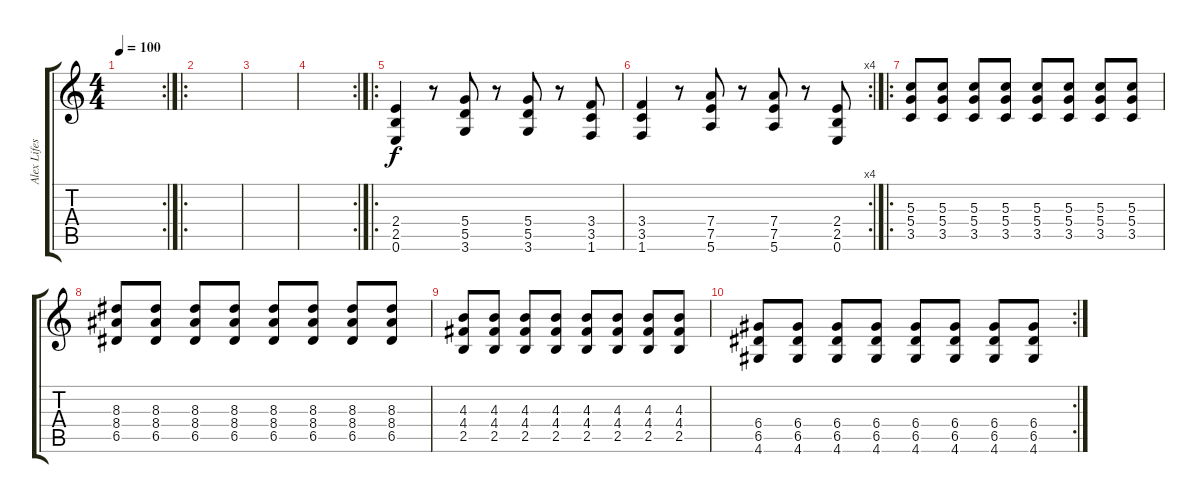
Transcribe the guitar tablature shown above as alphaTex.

\track ("Alex Lifeson - Electric" "Alex Lifes") {instrument overdrivenguitar}
\staff {score tabs}
\tuning (E4 B3 G3 D3 A2 E2) {hide}
\rc 2
\ts (4 4)
\tempo 100
\clef g2
\ks c
|
\ro
|
|
\rc 2
|
\ro
(2.4 2.5 0.6).4 r.8 (5.4 5.5 3.6).8 r.8 (5.4 5.5 3.6).8 r.8 (3.4 3.5 1.6).8 |
\rc 4
(3.4 3.5 1.6).4 r.8 (7.4 7.5 5.6).8 r.8 (7.4 7.5 5.6).8 r.8 (2.4 2.5 0.6).8 |
\ro
(5.3 5.4 3.5).8 (5.3 5.4 3.5).8 (5.3 5.4 3.5).8 (5.3 5.4 3.5).8 (5.3 5.4 3.5).8 (5.3 5.4 3.5).8 (5.3 5.4 3.5).8 (5.3 5.4 3.5).8 |
(8.3 8.4 6.5).8 (8.3 8.4 6.5).8 (8.3 8.4 6.5).8 (8.3 8.4 6.5).8 (8.3 8.4 6.5).8 (8.3 8.4 6.5).8 (8.3 8.4 6.5).8 (8.3 8.4 6.5).8 |
(4.3 4.4 2.5).8 (4.3 4.4 2.5).8 (4.3 4.4 2.5).8 (4.3 4.4 2.5).8 (4.3 4.4 2.5).8 (4.3 4.4 2.5).8 (4.3 4.4 2.5).8 (4.3 4.4 2.5).8 |
\rc 2
(6.4 6.5 4.6).8 (6.4 6.5 4.6).8 (6.4 6.5 4.6).8 (6.4 6.5 4.6).8 (6.4 6.5 4.6).8 (6.4 6.5 4.6).8 (6.4 6.5 4.6).8 (6.4 6.5 4.6).8
